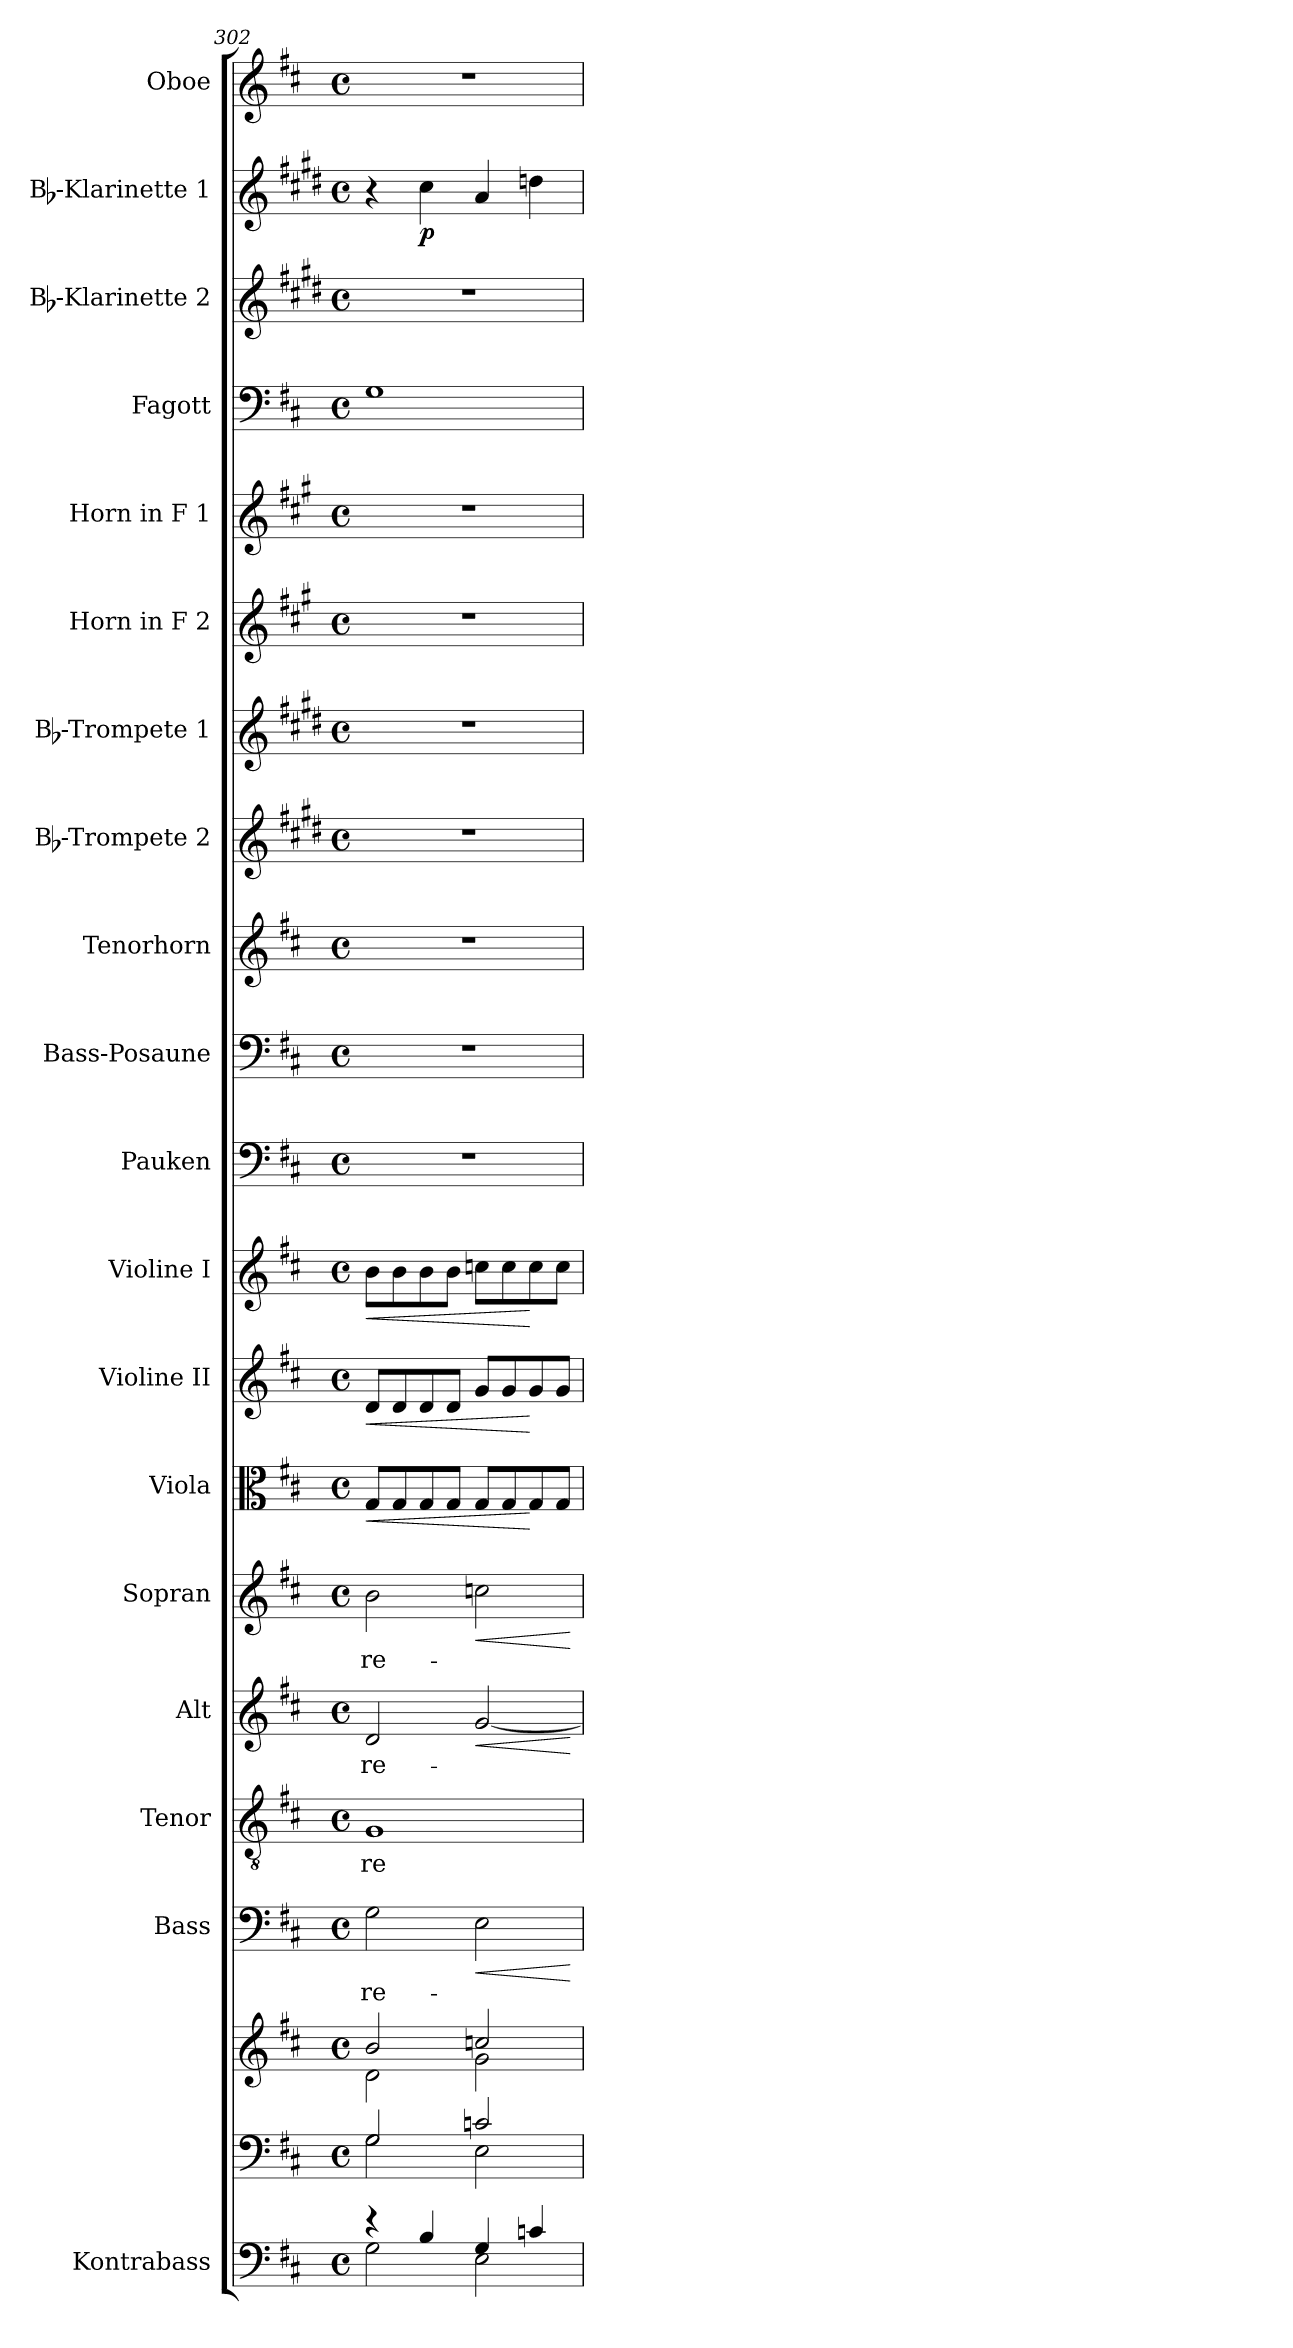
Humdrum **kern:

**kern	**kern	**kern	**kern	**text	**dynam	**kern	**text	**kern	**text	**dynam	**kern	**text	**dynam	**kern	**dynam	**kern	**dynam	**kern	**dynam	**kern	**kern	**kern	**kern	**kern	**kern	**kern	**kern	**kern	**kern	**dynam	**kern
*part20	*part19	*part19	*part18	*part18	*part18	*part17	*part17	*part16	*part16	*part16	*part15	*part15	*part15	*part14	*part14	*part13	*part13	*part12	*part12	*part11	*part10	*part9	*part8	*part7	*part6	*part5	*part4	*part3	*part2	*part2	*part1
*staff21	*staff20	*staff19	*staff18	*staff18	*staff18	*staff17	*staff17	*staff16	*staff16	*staff16	*staff15	*staff15	*staff15	*staff14	*staff14	*staff13	*staff13	*staff12	*staff12	*staff11	*staff10	*staff9	*staff8	*staff7	*staff6	*staff5	*staff4	*staff3	*staff2	*staff2	*staff1
*I"Kontrabass	*	*	*I"Bass	*	*	*I"Tenor	*	*I"Alt	*	*	*I"Sopran	*	*	*I"Viola	*	*I"Violine II	*	*I"Violine I	*	*I"Pauken	*I"Bass-Posaune	*I"Tenorhorn	*I"Bb-Trompete 2	*I"Bb-Trompete 1	*I"Horn in F 2	*I"Horn in F 1	*I"Fagott	*I"Bb-Klarinette 2	*I"Bb-Klarinette 1	*	*I"Oboe
*I'Kb.	*	*	*I'B.	*	*	*I'T.	*	*I'A.	*	*	*I'S.	*	*	*I'Vla.	*	*I'Vl. II	*	*I'Vl. I	*	*I'Pk.	*I'B. Pos.	*I'T. Hrn.	*I'Bb Trp. 2	*I'Bb Trp. 1	*	*	*I'Fg.	*I'Bb Kl. 2	*I'Bb Kl. 1	*	*I'Ob.
*clefF4	*clefF4	*clefG2	*clefF4	*	*	*clefGv2	*	*clefG2	*	*	*clefG2	*	*	*clefC3	*	*clefG2	*	*clefG2	*	*clefF4	*clefF4	*clefG2	*clefG2	*clefG2	*clefG2	*clefG2	*clefF4	*clefG2	*clefG2	*	*clefG2
*ITrd7c12	*	*	*	*	*	*	*	*	*	*	*	*	*	*	*	*	*	*	*	*	*	*ITrd8c14	*ITrd1c2	*ITrd1c2	*ITrd4c7	*ITrd4c7	*	*ITrd1c2	*ITrd1c2	*	*
*k[f#c#]	*k[f#c#]	*k[f#c#]	*k[f#c#]	*	*	*k[f#c#]	*	*k[f#c#]	*	*	*k[f#c#]	*	*	*k[f#c#]	*	*k[f#c#]	*	*k[f#c#]	*	*k[f#c#]	*k[f#c#]	*k[f#c#]	*k[f#c#]	*k[f#c#]	*k[f#c#]	*k[f#c#]	*k[f#c#]	*k[f#c#]	*k[f#c#]	*	*k[f#c#]
*D:	*D:	*D:	*D:	*	*	*D:	*	*D:	*	*	*D:	*	*	*D:	*	*D:	*	*D:	*	*D:	*D:	*D:	*D:	*D:	*D:	*D:	*D:	*D:	*D:	*	*D:
*M4/4	*M4/4	*M4/4	*M4/4	*	*	*M4/4	*	*M4/4	*	*	*M4/4	*	*	*M4/4	*	*M4/4	*	*M4/4	*	*M4/4	*M4/4	*M4/4	*M4/4	*M4/4	*M4/4	*M4/4	*M4/4	*M4/4	*M4/4	*	*M4/4
*met(c)	*met(c)	*met(c)	*met(c)	*	*	*met(c)	*	*met(c)	*	*	*met(c)	*	*	*met(c)	*	*met(c)	*	*met(c)	*	*met(c)	*met(c)	*met(c)	*met(c)	*met(c)	*met(c)	*met(c)	*met(c)	*met(c)	*met(c)	*	*met(c)
=302	=302	=302	=302	=302	=302	=302	=302	=302	=302	=302	=302	=302	=302	=302	=302	=302	=302	=302	=302	=302	=302	=302	=302	=302	=302	=302	=302	=302	=302	=302	=302
*^	*^	*^	*	*	*	*	*	*	*	*	*	*	*	*	*	*	*	*	*	*	*	*	*	*	*	*	*	*	*	*	*
!	!	!	!	!	!	!	!LO:LY:b	!	!	!LO:LY:b	!	!LO:LY:b	!	!	!LO:LY:b	!	!	!LO:HP:b	!	!LO:HP:b	!	!LO:HP:b	!	!	!	!	!	!	!	!	!	!	!	!
4re	2GG\	2G/	2G\	2b/	2d\	2G\	-re-	.	1G	-re-	2d/	-re-	.	2b\	-re-	.	8G/L	<	8d/L	<	8b\L	<	1r	1r	1r	1r	1r	1r	1r	1G	1r	4r	.	1r
.	.	.	.	.	.	.	.	.	.	.	.	.	.	.	.	.	8G/	.	8d/	.	8b\	.	.	.	.	.	.	.	.	.	.	.	.	.
!	!	!	!	!	!	!	!	!	!	!	!	!	!	!	!	!	!	!	!	!	!	!	!	!	!	!	!	!	!	!	!	!	!LO:DY:b	!
4BB/	.	.	.	.	.	.	.	.	.	.	.	.	.	.	.	.	8G/	.	8d/	.	8b\	.	.	.	.	.	.	.	.	.	.	4b\	p	.
.	.	.	.	.	.	.	.	.	.	.	.	.	.	.	.	.	8G/J	.	8d/J	.	8b\J	.	.	.	.	.	.	.	.	.	.	.	.	.
!	!	!	!	!	!	!	!	!LO:HP:b	!	!	!	!	!LO:HP:b	!	!	!LO:HP:b	!	!	!	!	!	!	!	!	!	!	!	!	!	!	!	!	!	!
4GG/	2EE\	2cn/	2E\	2ccn/	2g\	2E\	.	<	.	.	[2g/	.	<	2ccn\	.	<	8G/L	.	8g/L	.	8ccn\L	.	.	.	.	.	.	.	.	.	.	4g/	.	.
.	.	.	.	.	.	.	.	.	.	.	.	.	.	.	.	.	8G/	.	8g/	.	8cc\	.	.	.	.	.	.	.	.	.	.	.	.	.
4Cn/	.	.	.	.	.	.	.	.	.	.	.	.	.	.	.	.	8G/	[	8g/	[	8cc\	[	.	.	.	.	.	.	.	.	.	4ccn\	.	.
.	.	.	.	.	.	.	.	.	.	.	.	.	.	.	.	.	8G/J	.	8g/J	.	8cc\J	.	.	.	.	.	.	.	.	.	.	.	.	.
*v	*v	*	*	*	*	*	*	*	*	*	*	*	*	*	*	*	*	*	*	*	*	*	*	*	*	*	*	*	*	*	*	*	*	*
*	*v	*v	*	*	*	*	*	*	*	*	*	*	*	*	*	*	*	*	*	*	*	*	*	*	*	*	*	*	*	*	*	*	*
*	*	*v	*v	*	*	*	*	*	*	*	*	*	*	*	*	*	*	*	*	*	*	*	*	*	*	*	*	*	*	*	*	*
.	.	.	.	.	[	.	.	.	.	[	.	.	[	.	.	.	.	.	.	.	.	.	.	.	.	.	.	.	.	.	.
=	=	=	=	=	=	=	=	=	=	=	=	=	=	=	=	=	=	=	=	=	=	=	=	=	=	=	=	=	=	=	=
*-	*-	*-	*-	*-	*-	*-	*-	*-	*-	*-	*-	*-	*-	*-	*-	*-	*-	*-	*-	*-	*-	*-	*-	*-	*-	*-	*-	*-	*-	*-	*-
